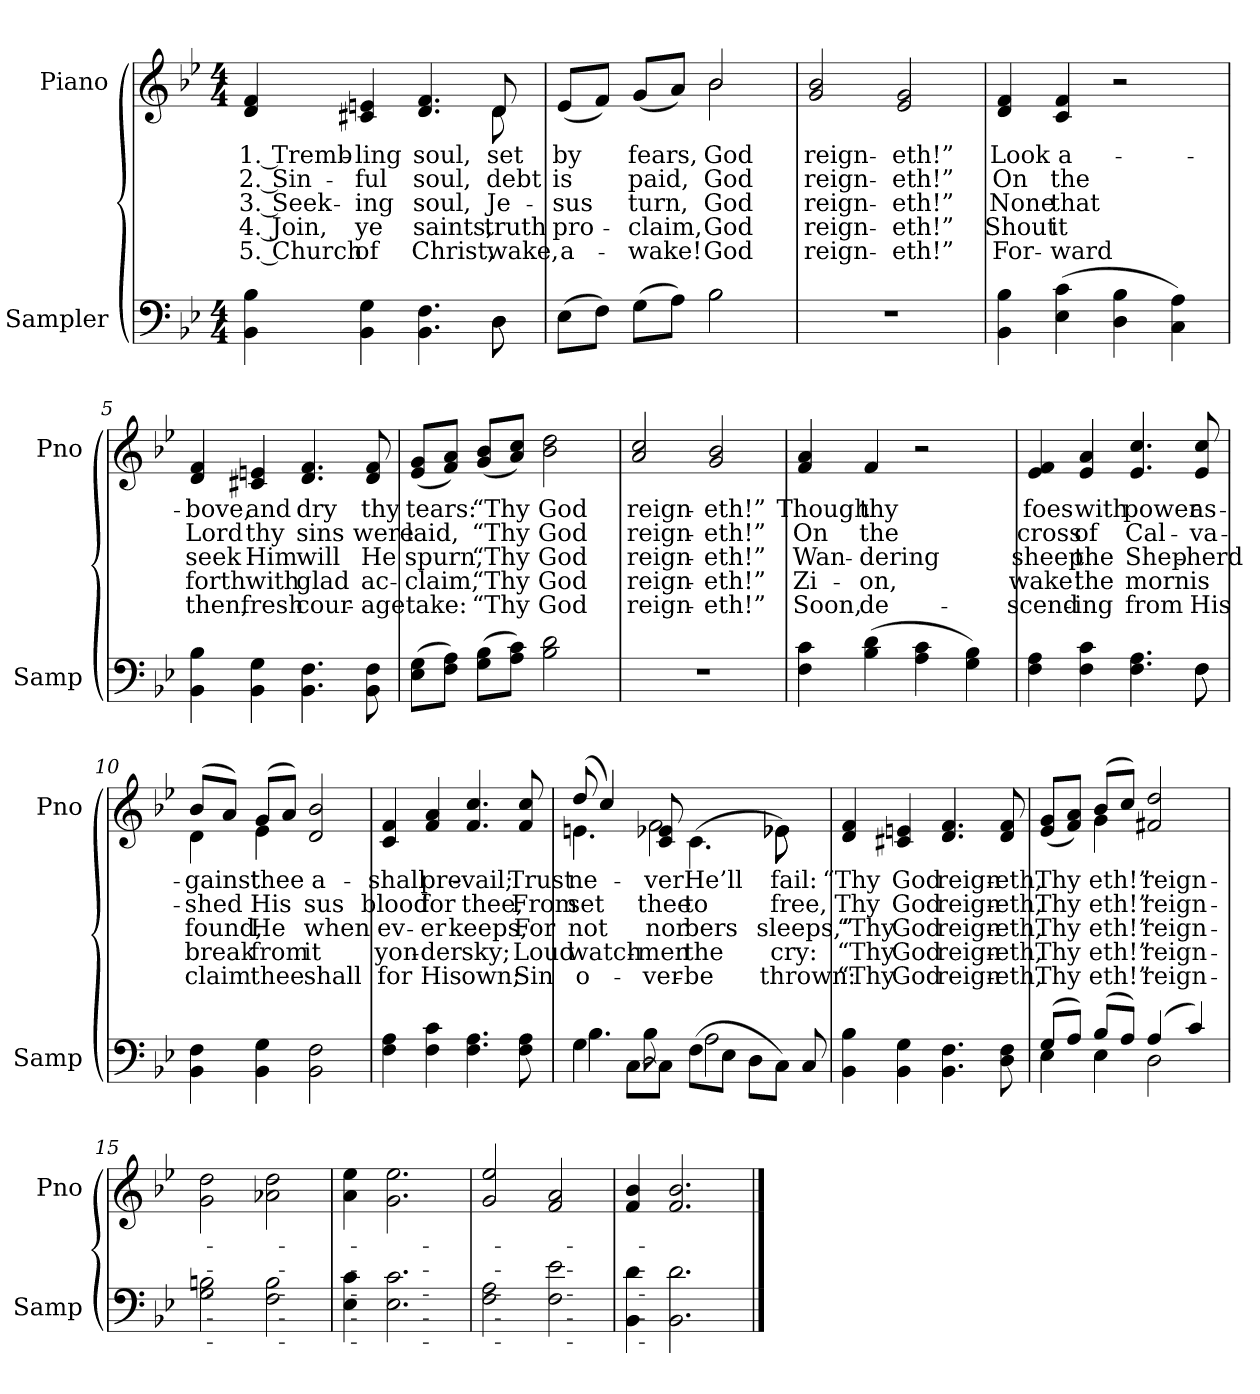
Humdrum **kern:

**kern	**kern	**text	**text	**text	**text	**text
*part2	*part1	*part1	*part1	*part1	*part1	*part1
*staff2	*staff1	*staff1	*staff1	*staff1	*staff1	*staff1
*I"Sampler	*I"Piano	*	*	*	*	*
*I'Samp	*I'Pno	*	*	*	*	*
*clefF4	*clefG2	*	*	*	*	*
*k[b-e-]	*k[b-e-]	*	*	*	*	*
*B-:	*B-:	*	*	*	*	*
*M4/4	*M4/4	*	*	*	*	*
=1	=1	=1	=1	=1	=1	=1
*^	*^	*	*	*	*	*
4BB-\ 4B-\	2..ryy	4d/ 4f/	2..ryy	1. Tremb-	2. Sin-	3. Seek-	4. Join,	5. Church
4BB-\ 4G\	.	4c#X/ 4en/	.	-ling	-ful	-ing	ye	of
4.BB-\ 4.F\	.	4.d/ 4.f/	.	soul,	soul,	soul,	saints,	Christ,
8D\	8D	8d/	8d	-set	debt	Je-	truth	-wake,
=2	=2	=2	=2	=2	=2	=2	=2	=2
(8E-\L	2ryy	(8e-/L	2ryy	by	is	-sus	pro-	a-
8F\J)	.	8f/J)	.	.	.	.	.	.
(8G\L	.	(8g/L	.	fears,	paid,	turn,	-claim,	-wake!
8A\J)	.	8a/J)	.	.	.	.	.	.
2B-\	2B-	2b-/	2b-	God	God	God	God	God
*v	*v	*	*	*	*	*	*	*
*	*v	*v	*	*	*	*	*
=3	=3	=3	=3	=3	=3	=3
1r	2g/ 2b-/	reign-	reign-	reign-	reign-	reign-
.	2e-/ 2g/	-eth!”	-eth!”	-eth!”	-eth!”	-eth!”
=4	=4	=4	=4	=4	=4	=4
4BB-\ 4B-\	4d/ 4f/	Look	On	None	Shout	For-
(4E-\ 4c\	4c/ 4f/	a-	the	that	it	-ward
4D\ 4B-\	2r	.	.	.	.	.
4C\ 4A\)	.	.	.	.	.	.
=5	=5	=5	=5	=5	=5	=5
4BB-\ 4B-\	4d/ 4f/	-bove,	Lord	seek	forth	then,
4BB-\ 4G\	4c#X/ 4en/	and	thy	Him	with	fresh
4.BB-\ 4.F\	4.d/ 4.f/	dry	sins	will	glad	cour-
8BB-\ 8F\	8d/ 8f/	thy	were	He	ac-	-age
=6	=6	=6	=6	=6	=6	=6
(8E-\ 8G\L	(8e-/ 8g/L	tears:	laid,	spurn,	-claim,	take:
8F\ 8A\J)	8f/ 8a/J)	.	.	.	.	.
(8G\ 8B-\L	(8g/ 8b-/L	“Thy	“Thy	“Thy	“Thy	“Thy
8A\ 8c\J)	8a/ 8cc/J)	.	.	.	.	.
2B-\ 2d\	2b-\ 2dd\	God	God	God	God	God
=7	=7	=7	=7	=7	=7	=7
1r	2a/ 2cc/	reign-	reign-	reign-	reign-	reign-
.	2g/ 2b-/	-eth!”	-eth!”	-eth!”	-eth!”	-eth!”
=8	=8	=8	=8	=8	=8	=8
4F 4c	4f/ 4a/	Though	On	Wan-	Zi-	Soon,
(4B- 4d	4f/	thy	the	-dering	-on,	de-
4A 4c	2r	.	.	.	.	.
4G 4B-)	.	.	.	.	.	.
=9	=9	=9	=9	=9	=9	=9
*^	*	*	*	*	*	*
4F 4A	2..ryy	4e-/ 4f/	foes	cross	sheep	wake!	-scend-
4F 4c	.	4e-/ 4a/	with	of	the	the	-ing
4.F 4.A	.	4.e-/ 4.cc/	power	Cal-	Shep-	morn	from
8F\	8F	8e-/ 8cc/	as-	-va-	-herd	is	His
*v	*v	*	*	*	*	*	*
=10	=10	=10	=10	=10	=10	=10
*	*^	*	*	*	*	*
4BB- 4F	(8b-/L	4d	-gainst	shed	found,	break	claim
.	8a/J)	.	.	.	.	.	.
4BB-\ 4G\	(8g/L	4e-	thee	His	He	from	thee
.	8a/J)	.	.	.	.	.	.
2BB-\ 2F\	2d/ 2b-/	2ryy	a-	-sus	when	it	shall
*	*v	*v	*	*	*	*	*
=11	=11	=11	=11	=11	=11	=11
4F\ 4A\	4c/ 4f/	shall	blood	ev-	yon-	for
4F\ 4c\	4f/ 4a/	pre-	for	-er	-der	His
4.F\ 4.A\	4.f/ 4.cc/	-vail;	thee,	keeps,	sky;	own;
8F\ 8A\	8f/ 8cc/	Trust	From	For	Loud	Sin
=12	=12	=12	=12	=12	=12	=12
*^	*^	*	*	*	*	*
4G\	4.B-	(8dd/	4.en	ne-	set	not	watch-	o-
.	.	4cc/)	.	.	.	.	.	.
[8C\L	.	.	.	.	.	.	.	.
8C\J]	8B-	8c/ 8e-/	2f	-ver	thee	nor	-men	-ver-
(8F\L	2A	(4.c\	.	He’ll	to	-bers	the	be
8E-\J	.	.	.	.	.	.	.	.
8D\L	.	.	.	.	.	.	.	.
8C\J)	.	8e-X\)	8e-X	fail:	free,	sleeps,”	cry:	-thrown:
8ryy	8C	8ryy	8ryy	.	.	.	.	.
*v	*v	*	*	*	*	*	*	*
*	*v	*v	*	*	*	*	*
=13	=13	=13	=13	=13	=13	=13
4BB-\ 4B-\	4d/ 4f/	“Thy	Thy	“Thy	“Thy	“Thy
4BB-\ 4G\	4c#X/ 4en/	God	God	God	God	God
4.BB-\ 4.F\	4.d/ 4.f/	reign-	reign-	reign-	reign-	reign-
8D\ 8F\	8d/ 8f/	-eth,	-eth,	-eth,	-eth,	-eth,
=14	=14	=14	=14	=14	=14	=14
*^	*^	*	*	*	*	*
(8G/L	4E-	(8e-/ 8g/L	4ryy	Thy	Thy	Thy	Thy	Thy
8A/J)	.	8f/ 8a/J)	.	.	.	.	.	.
(8B-/L	4E-	(8b-/L	4g	-eth!”	-eth!”	-eth!”	-eth!”	-eth!”
8A/J)	.	8cc/J)	.	.	.	.	.	.
(4A/	2D	2f#X/ 2dd/	2ryy	reign-	reign-	reign-	reign-	reign-
4c/)	.	.	.	.	.	.	.	.
*v	*v	*	*	*	*	*	*	*
*	*v	*v	*	*	*	*	*
=15	=15	=15	=15	=15	=15	=15
2G\ 2Bn\	2g\ 2dd\	.	.	.	.	.
2F\ 2B\	2a-X\ 2dd\	.	.	.	.	.
=16	=16	=16	=16	=16	=16	=16
4E-\ 4c\	4a\ 4ee-\	.	.	.	.	.
2.E-\ 2.c\	2.g\ 2.ee-\	.	.	.	.	.
=17	=17	=17	=17	=17	=17	=17
2F\ 2A\	2g/ 2ee-/	.	.	.	.	.
2F\ 2e-\	2f/ 2a/	.	.	.	.	.
=18	=18	=18	=18	=18	=18	=18
4BB-\ 4d\	4f/ 4b-/	.	.	.	.	.
2.BB-\ 2.d\	2.f/ 2.b-/	.	.	.	.	.
==	==	==	==	==	==	==
*-	*-	*-	*-	*-	*-	*-
